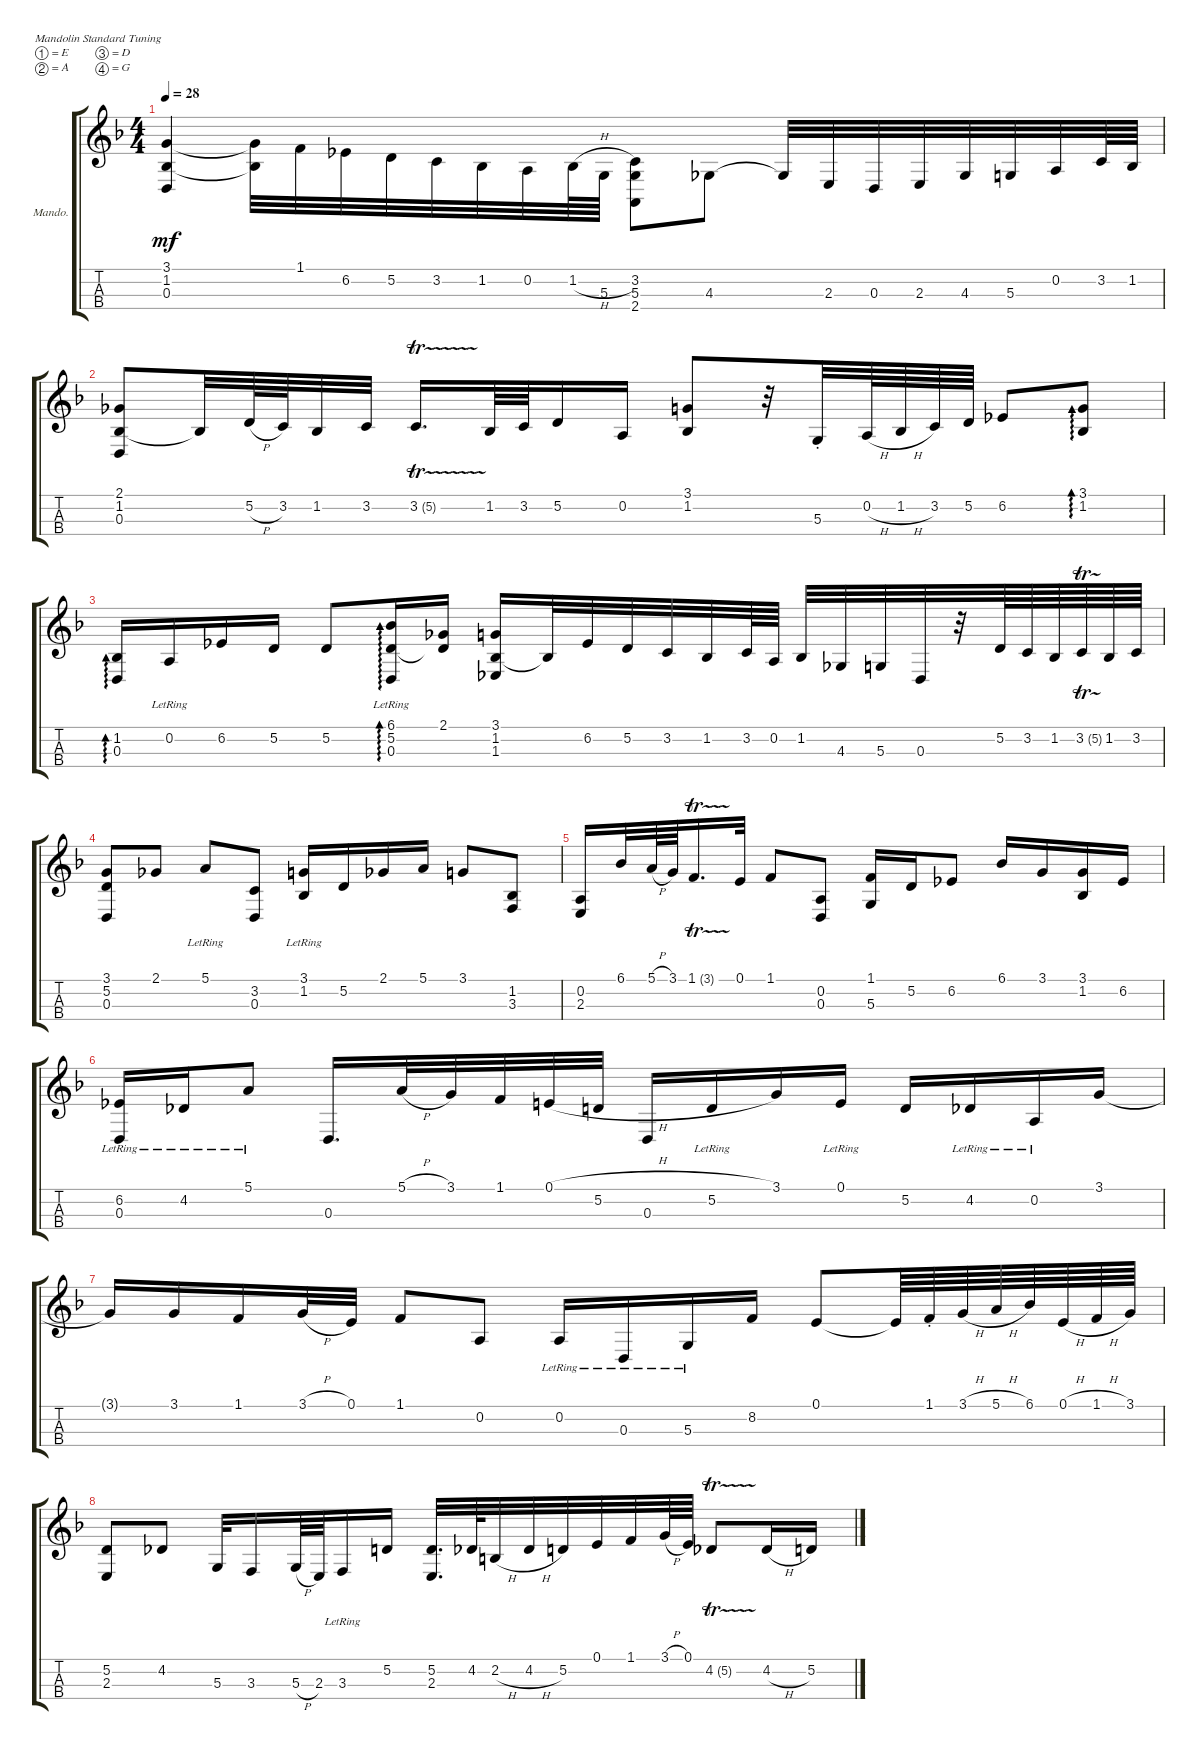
\bracketExtendMode groupsimilarinstruments
\firstSystemTrackNameOrientation horizontal
\otherSystemsTrackNameOrientation horizontal
\track ("Mandoline" "Mando.") {instrument acousticguitarsteel}
\staff {score tabs}
\tuning (E4 A3 D3 G2)
\displaytranspose 0
\ts (4 4)
\tempo 28
\clef g2
\ks f
(3.1 1.2 0.3).4{dy mf instrument acousticguitarsteel} (3.1{t} 1.2{t}).32 1.1.32 6.2.32 5.2.32 3.2.32 1.2.32 0.2.32 1.2{h}.64 5.3.64 (5.3 2.4 3.2).8{beam invert} 4.3.8 4.3{t}.32 2.3.32 0.3.32 2.3.32 4.3.32 5.3.32 0.2.32 3.2.64 1.2.64 |
(1.2 0.3 2.1).8 1.2{t}.32 5.2{h}.64 3.2.64 1.2.32 3.2.32 3.2{tr (5 16)}.16{d} 1.2.64 3.2.64 5.2.16 0.2.16 (3.1 1.2).8 r.32 5.3{st}.32 0.2{h}.64 1.2{h}.64 3.2.64 5.2.64 6.2.8 (1.2 3.1).8{ad 0} |
(1.2 0.3).16{ad 0} 0.2{lr}.16 6.2.16 5.2.16 5.2.8 (6.1{lr} 5.2{lr} 0.3).16{ad 0} (2.1 5.2{t}).16 (1.2 3.1 1.3).16 1.2{t}.32 6.2.32 5.2.32 3.2.32 1.2.32 3.2.64 0.2.64 1.2.32 4.3.32 5.3.32 0.3.32 r.32 5.2.64 3.2.64 1.2.64 3.2{tr (5 16)}.64 1.2.64 3.2.64 |
(3.1 5.2 0.3).8 2.1.8 5.1{lr}.8 (3.2 0.3).8 (1.2{lr} 3.1).16 5.2.16 2.1.16 5.1.16 3.1.8 (1.2 3.3).8 |
(0.2 2.3).16 6.1.32 5.1{h}.64 3.1.64 1.1{tr (3 16)}.16{d} 0.1.32 1.1.8 (0.2 0.3).8 (1.1 5.3).16 5.2.16 6.2.8 6.1.16 3.1.16 (3.1 1.2).16 6.2.16 |
(6.2{lr} 0.3).16 4.2{lr}.16 5.1{lr}.8 0.3.16{d} 5.1{h}.32 3.1.32 1.1.32 0.1{h}.32 5.2.32 0.3.16 5.2{lr}.16 3.1.16 0.1{lr}.16 5.2.16 4.2{lr}.16 0.2{lr}.16 3.1.16 |
3.1{t}.16 3.1.16 1.1.16 3.1{h}.32 0.1.32 1.1.8 0.2.8 0.2{lr}.16 0.3{lr}.16 5.3{lr}.16 8.2.16 0.1.8 0.1{t}.64 1.1{st}.64 3.1{h}.64 5.1{h}.64 6.1.64 0.1{h}.64 1.1{h}.64 3.1.64 |
(5.2 2.3).8 4.2.8 5.3.32 3.3.16 5.3{h}.64 2.3.64 3.3{lr}.16 5.2.16 (5.2 2.3).32{d} 4.2.64 2.2{h}.32 4.2{h}.32 5.2.32 0.1.32 1.1.32 3.1{h}.64 0.1.64 4.2{tr (5 16)}.8 4.2{h}.16 5.2.16
